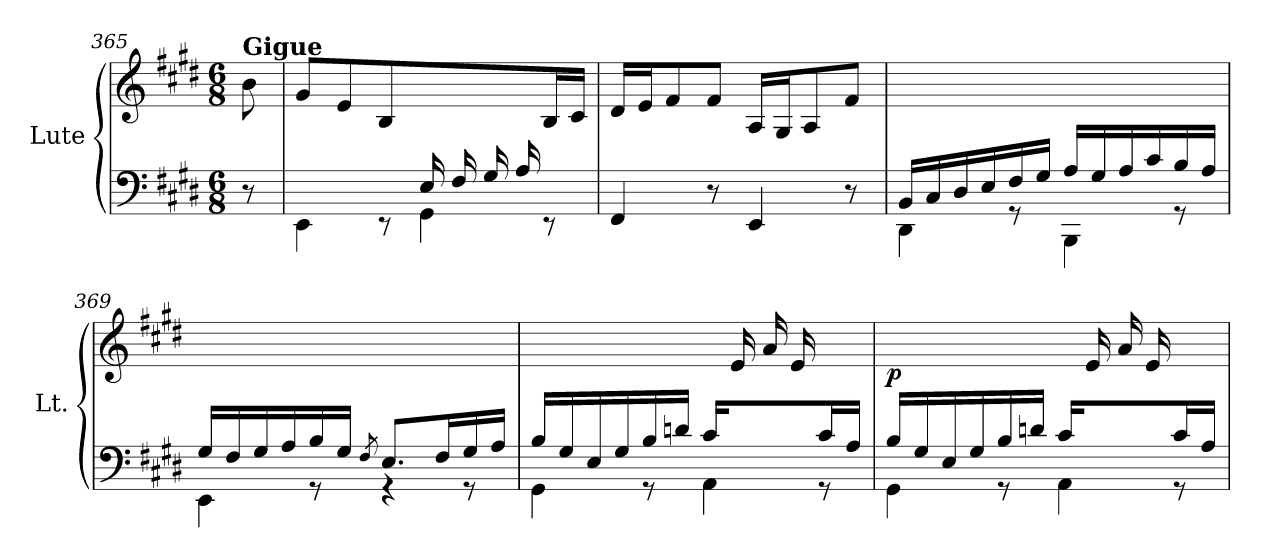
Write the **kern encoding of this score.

**kern	**kern	**dynam
*part1	*part1	*part1
*staff2	*staff1	*staff1/2
*I"Lute	*	*
*I'Lt.	*	*
!!LO:LB:g=z
*clefF4	*clefG2	*
*k[f#c#g#d#]	*k[f#c#g#d#]	*
*M6/8	*M6/8	*
=365X7	=365X7	=365X7
!	!LO:TX:a:B:t=Gigue	!
8r	8b\	.
=366	=366	=366
*^	*	*
4.ryy	4EE\	8g#/L	.
.	.	8e/	.
.	8rEE	8B/J	.
16E/LL	4GG#\	4ryy	.
16F#/	.	.	.
16G#/	.	.	.
16A/	.	.	.
8ryy	8rEE	16B/	.
.	.	16c#/JJ	.
*v	*v	*	*
=367	=367	=367
4FF#/	16d#/LL	.
.	16e/J	.
.	8f#/	.
8r	8f#/J	.
4EE/	16A/LL	.
.	16G#/J	.
.	8A/	.
8r	8f#/J	.
=368	=368	=368
*^	*	*
16BB/LL	4DD#\	2.ryy	.
16C#/	.	.	.
16D#/	.	.	.
16E/	.	.	.
16F#/	8rGG	.	.
16G#/JJ	.	.	.
16A/LL	4BBB\	.	.
16G#/	.	.	.
16A/	.	.	.
16c#/	.	.	.
16B/	8rGG	.	.
16A/JJ	.	.	.
=369	=369	=369	=369
16G#/LL	4EE\	2.ryy	.
16F#/	.	.	.
16G#/	.	.	.
16A/	.	.	.
16B/	8rGG	.	.
16G#/JJ	.	.	.
8qF#/	.	.	.
8.E/L	4rGG	.	.
16F#/L	.	.	.
16G#/	8rGG	.	.
16A/JJ	.	.	.
!!LO:LB:g=z
=370	=370	=370	=370
16B/LL	4GG#\	4..ryy	.
16G#/	.	.	.
16E/	.	.	.
16G#/	.	.	.
16B/	8rGG	.	.
16dn/JJ	.	.	.
16c#/LL	4AA\	.	.
8.ryy	.	16e/	.
.	.	16a/	.
.	.	16e/	.
16c#/	8rGG	8ryy	.
16A/JJ	.	.	.
=371	=371	=371	=371
!	!	!	!LO:DY:b
16B/LL	4GG#\	4..ryy	p
16G#/	.	.	.
16E/	.	.	.
16G#/	.	.	.
16B/	8rGG	.	.
16dn/JJ	.	.	.
16c#/LL	4AA\	.	.
8.ryy	.	16e/	.
.	.	16a/	.
.	.	16e/	.
16c#/	8rGG	8ryy	.
16A/JJ	.	.	.
*v	*v	*	*
=	=	=
*-	*-	*-
